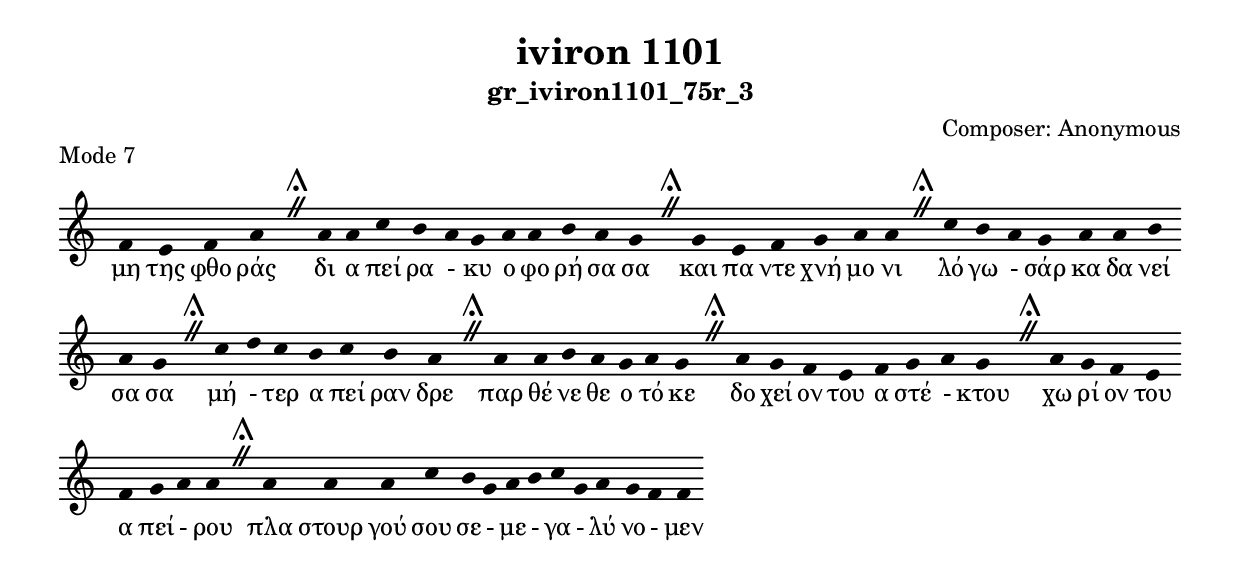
\include "gregorian.ly"

	\header {
 	  title = "iviron 1101"
	  subtitle = "gr_iviron1101_75r_3"
	  composer = "Composer: Αnonymous"
	  piece = "Mode 7"
	}

	chant = {
	  f'4 e'4 f'4 a'4 \divisioMaior
 a'4 a'4 c''4 b'4 a'4 g'4 a'4 a'4 b'4 a'4 g'4 \divisioMaior
 g'4 e'4 f'4 g'4 a'4 a'4 \divisioMaior
 c''4 b'4 a'4 g'4 a'4 a'4 b'4 a'4 g'4 \divisioMaior
 c''4 d''4 c''4 b'4 c''4 b'4 a'4 \divisioMaior
 a'4 a'4 b'4 a'4 g'4 a'4 g'4 \divisioMaior
 a'4 g'4 f'4 e'4 f'4 g'4 a'4 g'4 \divisioMaior
 a'4 g'4 f'4 e'4 f'4 g'4 a'4 a'4 \divisioMaior
 a'4 a'4 a'4 c''4 b'4 g'4 a'4 b'4 c''4 g'4 a'4 g'4 f'4 f'4\finalis
	}

	verba = \lyricmode {μη της φθο ράς 
δι α πεί ρα - κυ ο φο ρή σα σα 
και πα ντε χνή μο νι 
λό γω - σάρ κα δα νεί σα σα 
μή - τερ α πεί ραν δρε 
παρ θέ νε θε ο τό κε 
δο χεί ον του α στέ - κτου 
χω ρί ον του α πεί - ρου 
πλα στουρ γού σου σε - με - γα - λύ νο - μεν 
	}


	\score {
	  \new Staff <<
	  \new Voice = "melody" \chant
	  \new Lyrics = "one" \lyricsto melody \verba
	  >>
	  \layout {
	    \context {
	      \Staff
	      \remove "Time_signature_engraver"
	      \remove "Bar_engraver"
	    }
	    \context {
	      \Voice
	      \remove "Stem_engraver"
	    }
	  }
	}